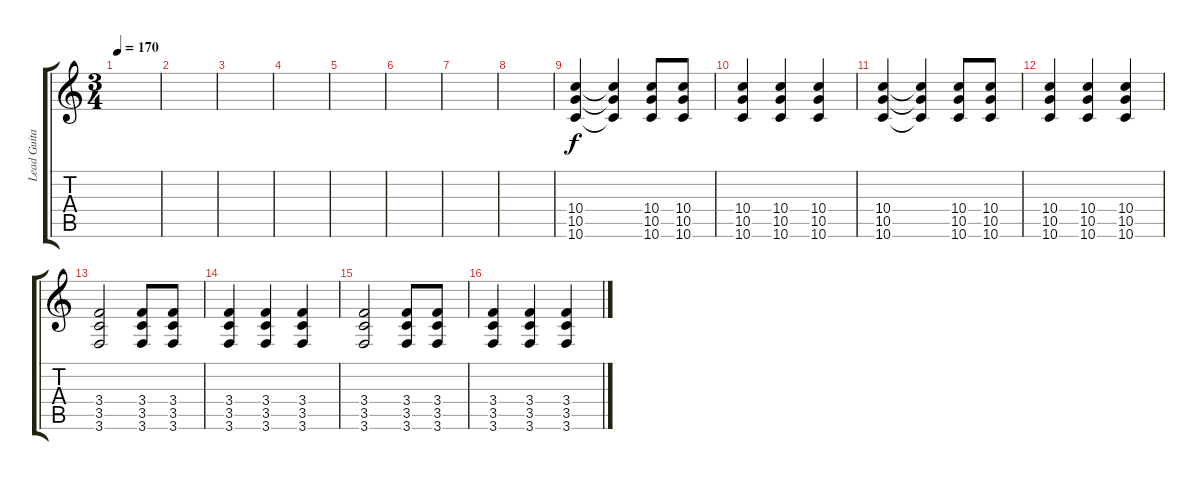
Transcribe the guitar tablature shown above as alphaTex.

\track ("Lead Guitar" "Lead Guita") {instrument distortionguitar}
\staff {score tabs}
\tuning (E4 B3 G3 D3 A2 D2) {hide}
\ts (3 4)
\tempo 170
\clef g2
\ks c
|
|
|
|
|
|
|
|
(10.4 10.5 10.6).4{instrument distortionguitar} (10.4{t} 10.5{t} 10.6{t}).4 (10.4 10.5 10.6).8 (10.4 10.5 10.6).8 |
(10.4 10.5 10.6).4 (10.4 10.5 10.6).4 (10.4 10.5 10.6).4 |
(10.4 10.5 10.6).4 (10.4{t} 10.5{t} 10.6{t}).4 (10.4 10.5 10.6).8 (10.4 10.5 10.6).8 |
(10.4 10.5 10.6).4 (10.4 10.5 10.6).4 (10.4 10.5 10.6).4 |
(3.4 3.5 3.6).2 (3.4 3.5 3.6).8 (3.4 3.5 3.6).8 |
(3.4 3.5 3.6).4 (3.4 3.5 3.6).4 (3.4 3.5 3.6).4 |
(3.4 3.5 3.6).2 (3.4 3.5 3.6).8 (3.4 3.5 3.6).8 |
(3.4 3.5 3.6).4 (3.4 3.5 3.6).4 (3.4 3.5 3.6).4
